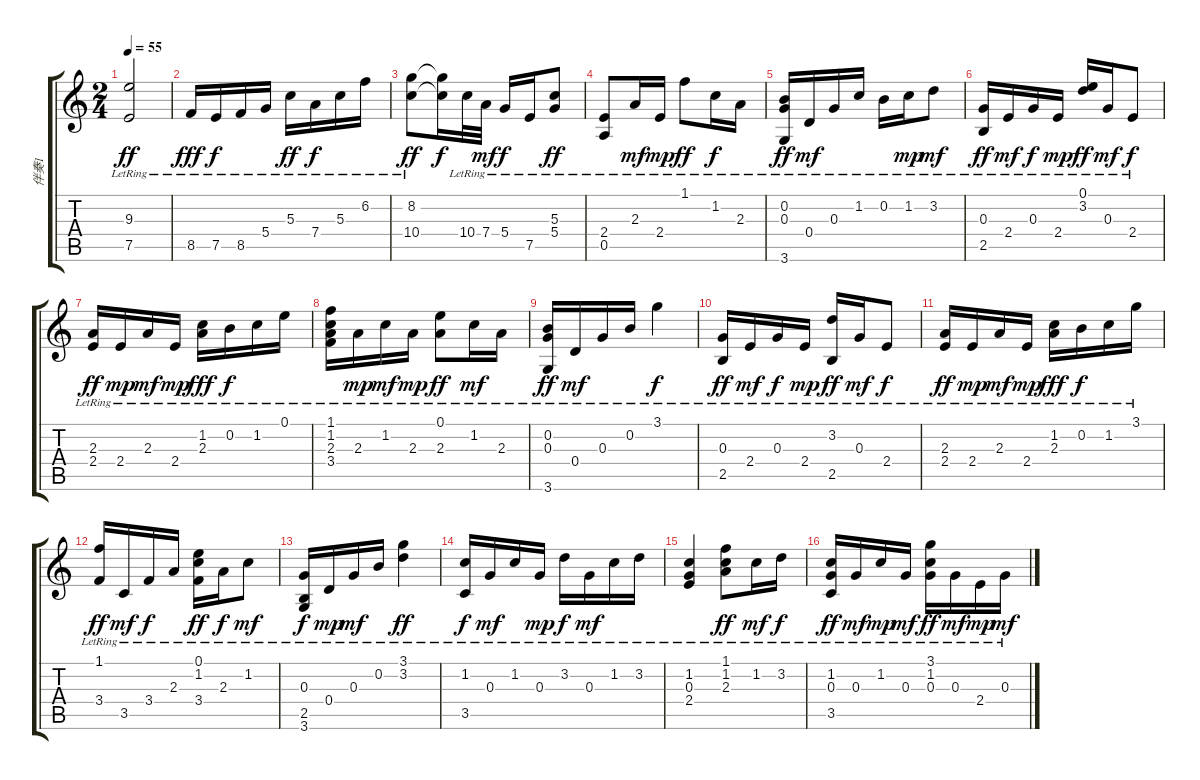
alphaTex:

\track ("伴奏1" "伴奏1") {instrument acousticguitarnylon}
\staff {score tabs}
\tuning (E4 B3 G3 D3 A2 E2) {hide}
\ts (2 4)
\tempo 55
\clef g2
\ks c
(9.3{lr} 7.5{lr}).2{dy ff} |
8.5{lr}.16{dy fff} 7.5{lr}.16{dy f} 8.5{lr}.16 5.4{lr}.16 5.3{lr}.16{dy ff} 7.4{lr}.16{dy f} 5.3{lr}.16 6.2{lr}.16 |
(8.2{lr} 10.4{lr}).8{dy ff} (8.2{t} 10.4{t}).16{dy f} 10.4{lr}.32 7.4{lr}.32{dy mf} 5.4{lr}.16{dy f} 7.5{lr}.16 (5.3{lr} 5.4{lr}).8{dy ff} |
(2.4{lr} 0.5{lr}).8 2.3{lr}.16{dy mf} 2.4{lr}.16{dy mp} 1.1{lr}.8{dy ff} 1.2{lr}.16{dy f} 2.3{lr}.16 |
(0.2{lr} 0.3{lr} 3.6{lr}).16{dy ff} 0.4{lr}.16{dy mf} 0.3{lr}.16 1.2{lr}.16 0.2{lr}.16 1.2{lr}.16{dy mp} 3.2{lr}.8{dy mf} |
(0.3{lr} 2.5{lr}).16{dy ff} 2.4{lr}.16{dy mf} 0.3{lr}.16{dy f} 2.4{lr}.16{dy mp} (0.1{lr} 3.2{lr}).16{dy ff} 0.3{lr}.16{dy mf} 2.4{lr}.8{dy f} |
(2.3{lr} 2.4{lr}).16{dy ff} 2.4{lr}.16{dy mp} 2.3{lr}.16{dy mf} 2.4{lr}.16{dy mp} (1.2{lr} 2.3{lr}).16{dy fff} 0.2{lr}.16{dy f} 1.2{lr}.16 0.1{lr}.16 |
(1.1{lr} 1.2{lr} 2.3{lr} 3.4{lr}).16 2.3{lr}.16{dy mp} 1.2{lr}.16{dy mf} 2.3{lr}.16{dy mp} (0.1{lr} 2.3{lr}).8{dy ff} 1.2{lr}.16{dy mf} 2.3{lr}.16 |
(0.2{lr} 0.3{lr} 3.6{lr}).16{dy ff} 0.4{lr}.16{dy mf} 0.3{lr}.16 0.2{lr}.16 3.1{lr}.4{dy f} |
(0.3{lr} 2.5{lr}).16{dy ff} 2.4{lr}.16{dy mf} 0.3{lr}.16{dy f} 2.4{lr}.16{dy mp} (3.2{lr} 2.5{lr}).16{dy ff} 0.3{lr}.16{dy mf} 2.4{lr}.8{dy f} |
(2.3{lr} 2.4{lr}).16{dy ff} 2.4{lr}.16{dy mp} 2.3{lr}.16{dy mf} 2.4{lr}.16{dy mp} (1.2{lr} 2.3{lr}).16{dy fff} 0.2{lr}.16{dy f} 1.2{lr}.16 3.1{lr}.16 |
(1.1{lr} 3.4{lr}).16{dy ff} 3.5{lr}.16{dy mf} 3.4{lr}.16{dy f} 2.3{lr}.16 (0.1{lr} 1.2{lr} 3.4{lr}).16{dy ff} 2.3{lr}.16{dy f} 1.2{lr}.8{dy mf} |
(0.3{lr} 2.5{lr} 3.6{lr}).16{dy f} 0.4{lr}.16{dy mp} 0.3{lr}.16{dy mf} 0.2{lr}.16 (3.1{lr} 3.2{lr}).4{dy ff} |
(1.2{lr} 3.5{lr}).16{dy f} 0.3{lr}.16{dy mf} 1.2{lr}.16 0.3{lr}.16{dy mp} 3.2{lr}.16{dy f} 0.3{lr}.16{dy mf} 1.2{lr}.16 3.2{lr}.16 |
(1.2{lr} 0.3{lr} 2.4{lr}).4 (1.1{lr} 1.2{lr} 2.3{lr}).8{dy ff} 1.2{lr}.16{dy mf} 3.2{lr}.16{dy f} |
(1.2{lr} 0.3{lr} 3.5{lr}).16{dy ff} 0.3{lr}.16{dy mf} 1.2{lr}.16{dy mp} 0.3{lr}.16{dy mf} (3.1{lr} 1.2{lr} 0.3{lr}).16{dy ff} 0.3{lr}.16{dy mf} 2.4{lr}.16{dy mp} 0.3{lr}.16{dy mf}
